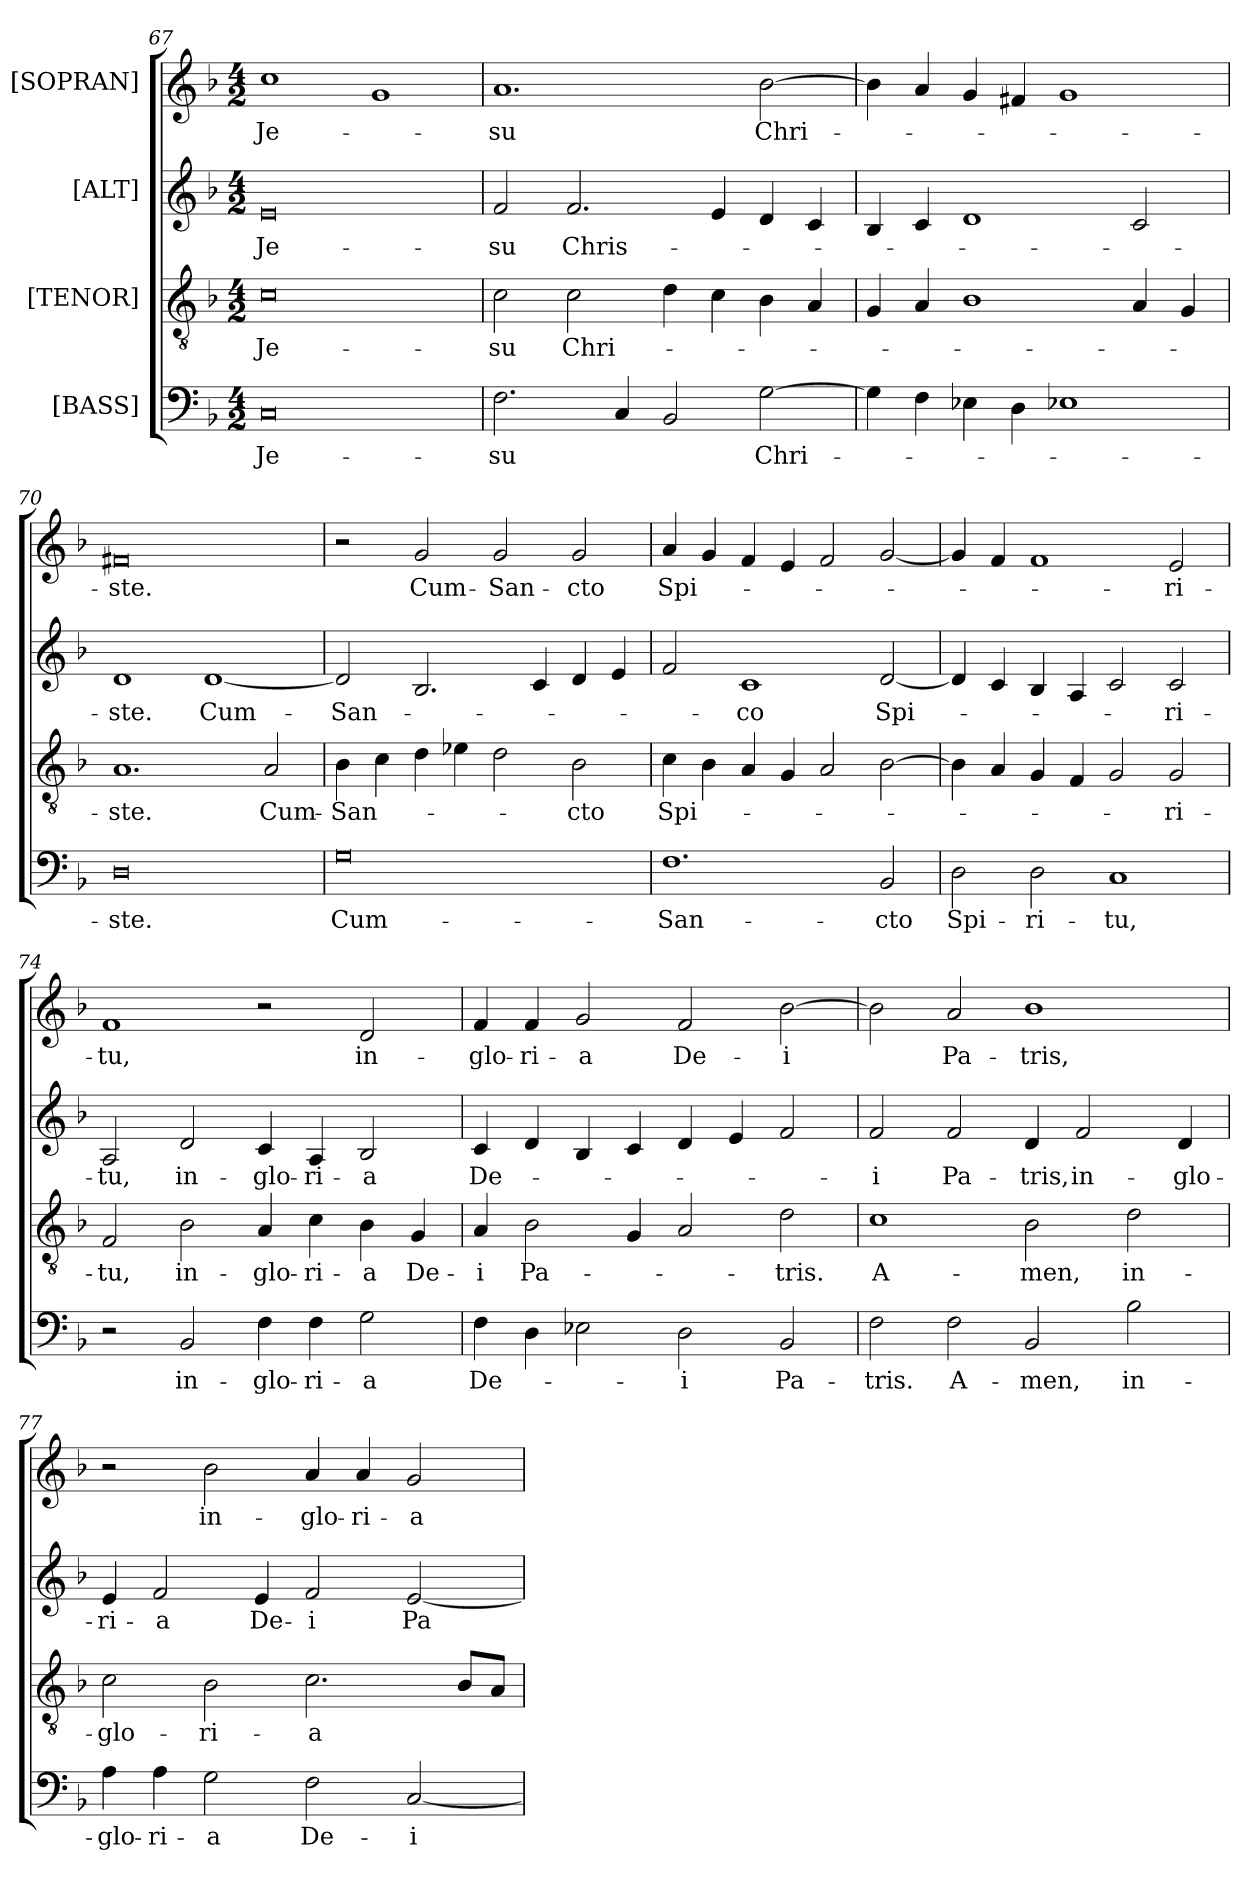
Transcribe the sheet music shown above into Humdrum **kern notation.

**kern	**text	**kern	**text	**kern	**text	**kern	**text
*part4	*part4	*part3	*part3	*part2	*part2	*part1	*part1
*staff4	*staff4	*staff3	*staff3	*staff2	*staff2	*staff1	*staff1
*I"[BASS]	*	*I"[TENOR]	*	*I"[ALT]	*	*I"[SOPRAN]	*
*clefF4	*	*clefGv2	*	*clefG2	*	*clefG2	*
*k[b-]	*	*k[b-]	*	*k[b-]	*	*k[b-]	*
*M4/2	*	*M4/2	*	*M4/2	*	*M4/2	*
=67	=67	=67	=67	=67	=67	=67	=67
0C/	Je-	0c\	Je-	0e/	Je-	1cc\	Je-
.	.	.	.	.	.	1g/	.
=68	=68	=68	=68	=68	=68	=68	=68
2.F\	-su	2c\	-su	2f/	-su	1.a/	-su
.	.	2c\	Chri-	2.f/	Chris-	.	.
4C/	.	.	.	.	.	.	.
2BB-/	.	4d\	.	.	.	.	.
.	.	4c\	.	4e/	.	.	.
[2G\	Chri-	4B-\	.	4d/	.	[2b-\	Chri-
.	.	4A/	.	4c/	.	.	.
=69	=69	=69	=69	=69	=69	=69	=69
4G\]	.	4G/	.	4B-/	.	4b-\]	.
4F\	.	4A/	.	4c/	.	4a/	.
4E-X\	.	1B-\	.	1d/	.	4g/	.
4D\	.	.	.	.	.	4f#X/	.
1E-X\	.	.	.	.	.	1g/	.
.	.	4A/	.	2c/	.	.	.
.	.	4G/	.	.	.	.	.
=70	=70	=70	=70	=70	=70	=70	=70
0D\	-ste.	1.A/	-ste.	1d/	-ste.	0f#X/	-ste.
.	.	.	.	[1d/	Cum-	.	.
.	.	2A/	Cum-	.	.	.	.
=71	=71	=71	=71	=71	=71	=71	=71
0G\	Cum-	4B-\	San-	2d/]	San-	2r	.
.	.	4c\	.	.	.	.	.
.	.	4d\	.	2.B-/	.	2g/	Cum-
.	.	4e-X\	.	.	.	.	.
.	.	2d\	.	.	.	2g/	San-
.	.	.	.	4c/	.	.	.
.	.	2B-\	-cto	4d/	.	2g/	-cto
.	.	.	.	4e/	.	.	.
=72	=72	=72	=72	=72	=72	=72	=72
1.F\	San-	4c\	Spi-	2f/	.	4a/	Spi-
.	.	4B-\	.	.	.	4g/	.
.	.	4A/	.	1c/	-co	4f/	.
.	.	4G/	.	.	.	4e/	.
.	.	2A/	.	.	.	2f/	.
2BB-/	-cto	[2B-\	.	[2d/	Spi-	[2g/	.
=73	=73	=73	=73	=73	=73	=73	=73
2D\	Spi-	4B-\]	.	4d/]	.	4g/]	.
.	.	4A/	.	4c/	.	4f/	.
2D\	-ri-	4G/	.	4B-/	.	1f/	.
.	.	4F/	.	4A/	.	.	.
1C/	-tu,	2G/	.	2c/	.	.	.
.	.	2G/	-ri-	2c/	-ri-	2e/	-ri-
=74	=74	=74	=74	=74	=74	=74	=74
2r	.	2F/	-tu,	2A/	-tu,	1f/	-tu,
2BB-/	in-	2B-\	in-	2d/	in-	.	.
4F\	glo-	4A/	glo-	4c/	glo-	2r	.
4F\	-ri-	4c\	-ri-	4A/	-ri-	.	.
2G\	-a	4B-\	-a	2B-/	-a	2d/	in-
.	.	4G/	De-	.	.	.	.
=75	=75	=75	=75	=75	=75	=75	=75
4F\	De-	4A/	-i	4c/	De-	4f/	glo-
4D\	.	2B-\	Pa-	4d/	.	4f/	-ri-
2E-X\	.	.	.	4B-/	.	2g/	-a
.	.	4G/	.	4c/	.	.	.
2D\	-i	2A/	.	4d/	.	2f/	De-
.	.	.	.	4e/	.	.	.
2BB-/	Pa-	2d\	-tris.	2f/	.	[2b-\	-i
=76	=76	=76	=76	=76	=76	=76	=76
2F\	-tris.	1c\	A-	2f/	-i	2b-\]	.
2F\	A-	.	.	2f/	Pa-	2a/	Pa-
2BB-/	-men,	2B-\	-men,	4d/	-tris,	1b-\	-tris,
.	.	.	.	2f/	in-	.	.
2B-\	in-	2d\	in-	.	.	.	.
.	.	.	.	4d/	glo-	.	.
=77	=77	=77	=77	=77	=77	=77	=77
4A\	glo-	2c\	glo-	4e/	-ri-	2r	.
4A\	-ri-	.	.	2f/	-a	.	.
2G\	-a	2B-\	-ri-	.	.	2b-\	in-
.	.	.	.	4e/	De-	.	.
2F\	De-	2.c\	-a	2f/	-i	4a/	glo-
.	.	.	.	.	.	4a/	-ri-
[2C/	-i	.	.	[2e/	Pa-	2g/	-a
.	.	8B-/L	.	.	.	.	.
.	.	8A/J	.	.	.	.	.
=	=	=	=	=	=	=	=
*-	*-	*-	*-	*-	*-	*-	*-
